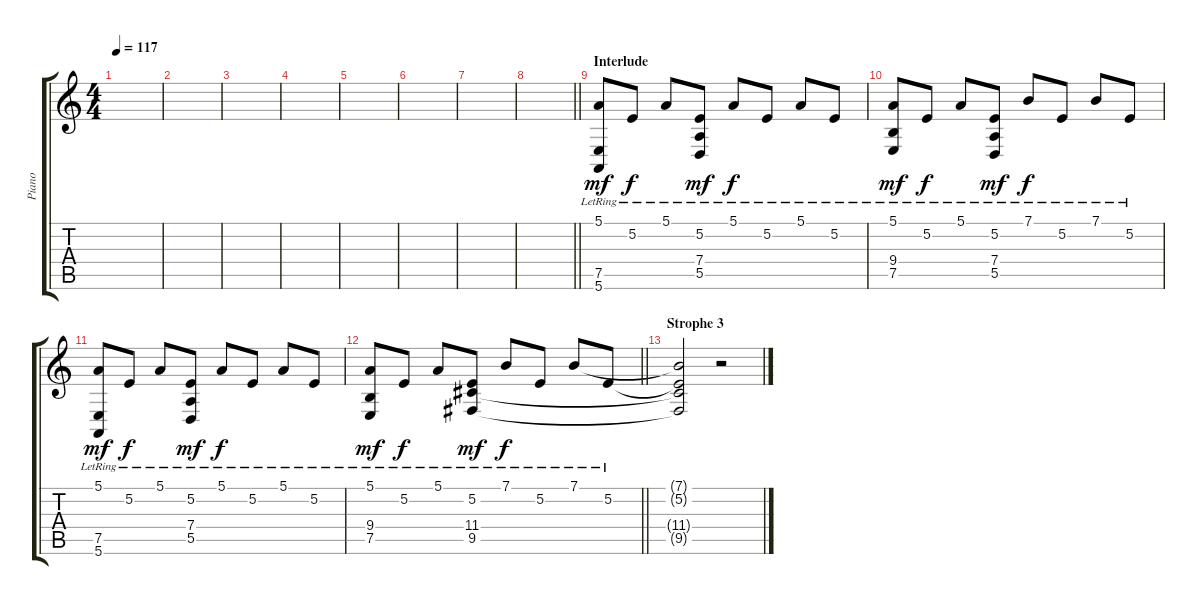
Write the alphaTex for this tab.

\track ("Piano" "Piano") {instrument acousticgrandpiano}
\staff {score tabs}
\tuning (E4 B3 G3 D3 A2 E2) {hide}
\ts (4 4)
\tempo 117
\clef g2
\ks c
|
|
|
|
|
|
|
\barLineRight lightlight
|
\section ("" "Interlude")
(5.1{lr} 7.5{lr} 5.6{lr}).8{dy mf} 5.2{lr}.8{dy f} 5.1{lr}.8 (5.2{lr} 7.4{lr} 5.5{lr}).8{dy mf} 5.1{lr}.8{dy f} 5.2{lr}.8 5.1{lr}.8 5.2{lr}.8 |
(5.1{lr} 9.4{lr} 7.5{lr}).8{dy mf} 5.2{lr}.8{dy f} 5.1{lr}.8 (5.2{lr} 7.4{lr} 5.5{lr}).8{dy mf} 7.1{lr}.8{dy f} 5.2{lr}.8 7.1{lr}.8 5.2{lr}.8 |
(5.1{lr} 7.5{lr} 5.6{lr}).8{dy mf} 5.2{lr}.8{dy f} 5.1{lr}.8 (5.2{lr} 7.4{lr} 5.5{lr}).8{dy mf} 5.1{lr}.8{dy f} 5.2{lr}.8 5.1{lr}.8 5.2{lr}.8 |
\barLineRight lightlight
(5.1{lr} 9.4{lr} 7.5{lr}).8{dy mf} 5.2{lr}.8{dy f} 5.1{lr}.8 (5.2{lr} 11.4{lr} 9.5{lr}).8{dy mf} 7.1{lr}.8{dy f} 5.2{lr}.8 7.1{lr}.8 5.2{lr}.8 |
\section ("" "Strophe 3")
(7.1{t} 5.2{t} 11.4{t} 9.5{t}).2 r.2
